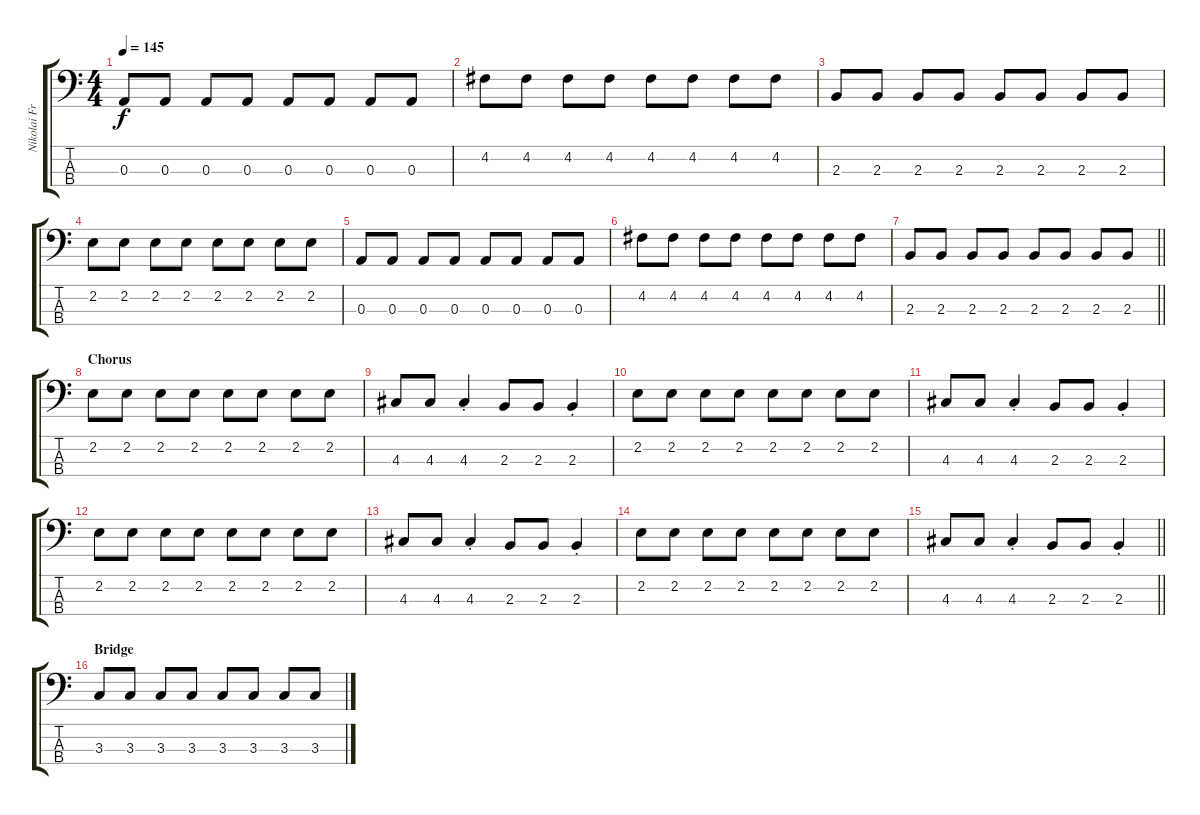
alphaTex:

\track ("Nikolai Fraiture" "Nikolai Fr") {instrument electricbassfinger}
\staff {score tabs}
\tuning (G2 D2 A1 E1) {hide}
\ts (4 4)
\tempo 145
\clef f4
\ks c
0.3.8{dy f} 0.3.8 0.3.8 0.3.8 0.3.8 0.3.8 0.3.8 0.3.8 |
4.2.8 4.2.8 4.2.8 4.2.8 4.2.8 4.2.8 4.2.8 4.2.8 |
2.3.8 2.3.8 2.3.8 2.3.8 2.3.8 2.3.8 2.3.8 2.3.8 |
2.2.8 2.2.8 2.2.8 2.2.8 2.2.8 2.2.8 2.2.8 2.2.8 |
0.3.8 0.3.8 0.3.8 0.3.8 0.3.8 0.3.8 0.3.8 0.3.8 |
4.2.8 4.2.8 4.2.8 4.2.8 4.2.8 4.2.8 4.2.8 4.2.8 |
\barLineRight lightlight
2.3.8 2.3.8 2.3.8 2.3.8 2.3.8 2.3.8 2.3.8 2.3.8 |
\section ("" "Chorus")
2.2.8 2.2.8 2.2.8 2.2.8 2.2.8 2.2.8 2.2.8 2.2.8 |
4.3.8 4.3.8 4.3{st}.4 2.3.8 2.3.8 2.3{st}.4 |
2.2.8 2.2.8 2.2.8 2.2.8 2.2.8 2.2.8 2.2.8 2.2.8 |
4.3.8 4.3.8 4.3{st}.4 2.3.8 2.3.8 2.3{st}.4 |
2.2.8 2.2.8 2.2.8 2.2.8 2.2.8 2.2.8 2.2.8 2.2.8 |
4.3.8 4.3.8 4.3{st}.4 2.3.8 2.3.8 2.3{st}.4 |
2.2.8 2.2.8 2.2.8 2.2.8 2.2.8 2.2.8 2.2.8 2.2.8 |
\barLineRight lightlight
4.3.8 4.3.8 4.3{st}.4 2.3.8 2.3.8 2.3{st}.4 |
\section ("" "Bridge")
3.3.8 3.3.8 3.3.8 3.3.8 3.3.8 3.3.8 3.3.8 3.3.8
